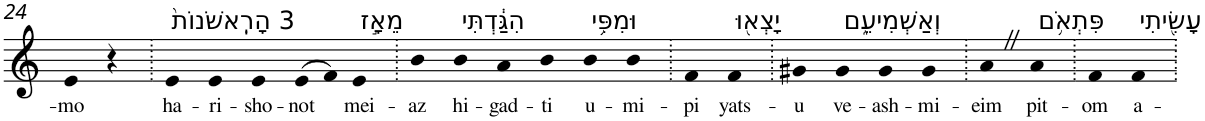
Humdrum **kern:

**kern	**text
*part1	*part1
*staff1	*staff1
*I"Piano	*
*I'Pno	*
!!LO:PB:g=z
*clefG2	*
*k[]	*
=24	=24
!	!LO:LY:b
4e	-mo
4r	.
=25.	=25.
!LO:TX:a:t=3 הָרִֽאשֹׁנוֹת֙	!
!	!LO:LY:b
4e	ha-
!	!LO:LY:b
4e	-ri-
!	!LO:LY:b
4e	-sho-
!	!LO:LY:b
(>8e	-not
8f)	.
!LO:TX:a:t=מֵאָ֣ז	!
!	!LO:LY:b
4e	mei-
=26.	=26.
!	!LO:LY:b
4b	-az
!LO:TX:a:t=הִגַּ֔דְתִּי	!
!	!LO:LY:b
4b	hi-
!	!LO:LY:b
4a	-gad-
!	!LO:LY:b
4b	-ti
!LO:TX:a:t=וּמִפִּ֥י	!
!	!LO:LY:b
4b	u-
!	!LO:LY:b
4b	-mi-
=27.	=27.
!	!LO:LY:b
4f	-pi
!LO:TX:a:t=יָצְא֖וּ	!
!	!LO:LY:b
4f	yats-
=28.	=28.
!	!LO:LY:b
4g#X	-u
!LO:TX:a:t=וְאַשְׁמִיעֵ֑ם	!
!	!LO:LY:b
4g#	ve-
!	!LO:LY:b
4g#	-ash-
!	!LO:LY:b
4g#	-mi-
=29.	=29.
!	!LO:LY:b
4aZ	-eim
!LO:TX:a:t=פִּתְאֹ֥ם	!
!	!LO:LY:b
4a	pit-
=30.	=30.
!	!LO:LY:b
4f	-om
!LO:TX:a:t=עָשִׂ֖יתִי	!
!	!LO:LY:b
4f	a-
=.	=.
*-	*-
